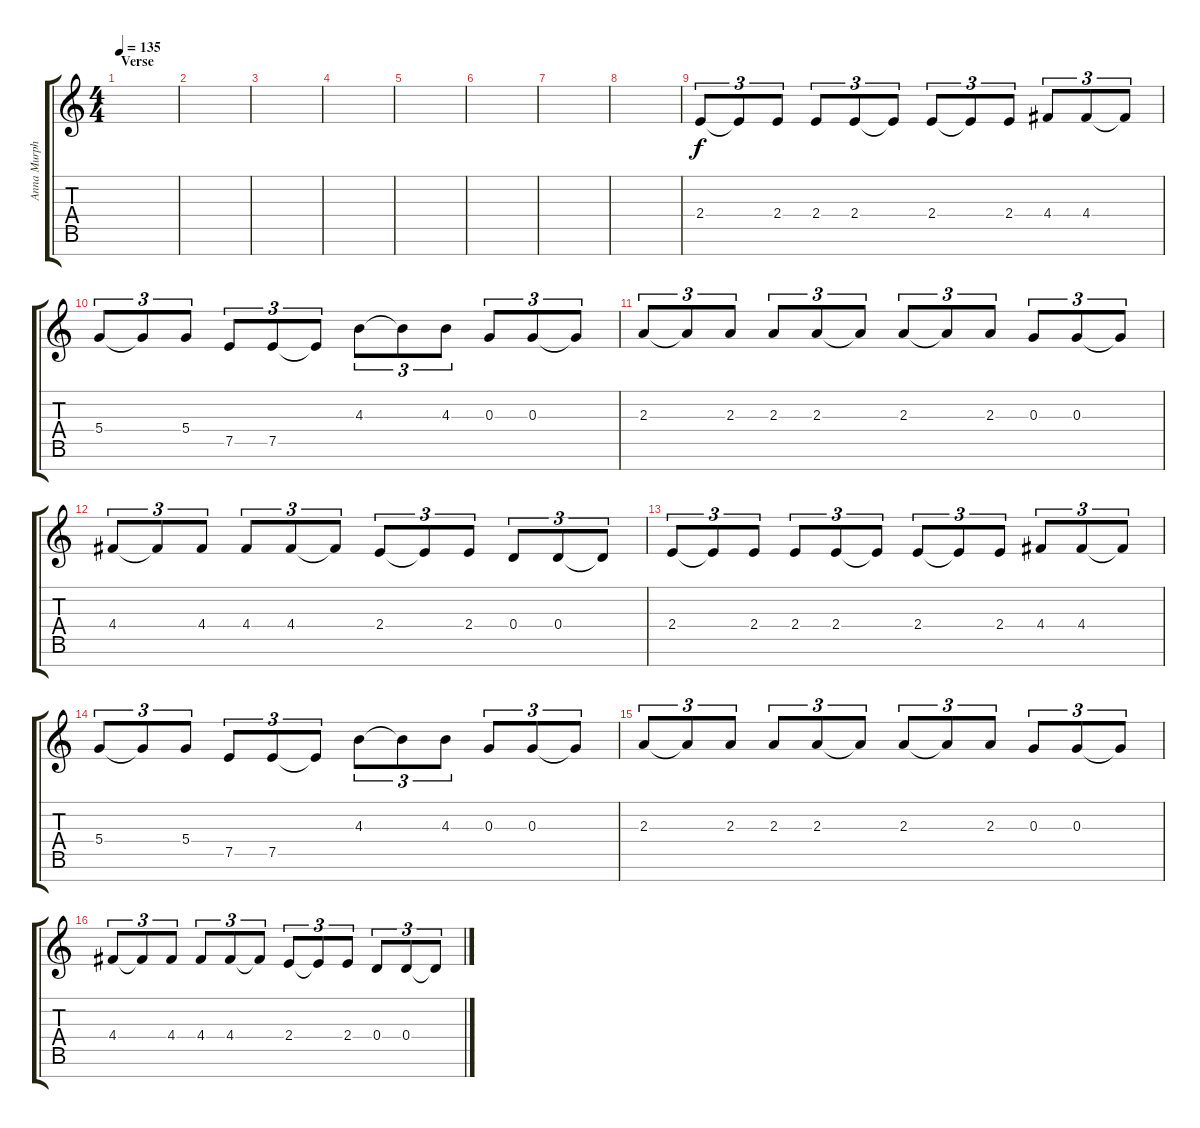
\track ("Anna Murphy" "Anna Murph") {instrument contrabass}
\staff {score tabs}
\tuning (E4 B3 G3 D3 A2 E2 B1) {hide}
\ts (4 4)
\section ("" "Verse")
\tempo 135
\clef g2
\ks c
|
|
|
|
|
|
|
|
2.4.8{tu (3 2)} 2.4{t}.8{tu (3 2)} 2.4.8{tu (3 2)} 2.4.8{tu (3 2)} 2.4.8{tu (3 2)} 2.4{t}.8{tu (3 2)} 2.4.8{tu (3 2)} 2.4{t}.8{tu (3 2)} 2.4.8{tu (3 2)} 4.4.8{tu (3 2)} 4.4.8{tu (3 2)} 4.4{t}.8{tu (3 2)} |
5.4.8{tu (3 2)} 5.4{t}.8{tu (3 2)} 5.4.8{tu (3 2)} 7.5.8{tu (3 2)} 7.5.8{tu (3 2)} 7.5{t}.8{tu (3 2)} 4.3.8{tu (3 2)} 4.3{t}.8{tu (3 2)} 4.3.8{tu (3 2)} 0.3.8{tu (3 2)} 0.3.8{tu (3 2)} 0.3{t}.8{tu (3 2)} |
2.3.8{tu (3 2)} 2.3{t}.8{tu (3 2)} 2.3.8{tu (3 2)} 2.3.8{tu (3 2)} 2.3.8{tu (3 2)} 2.3{t}.8{tu (3 2)} 2.3.8{tu (3 2)} 2.3{t}.8{tu (3 2)} 2.3.8{tu (3 2)} 0.3.8{tu (3 2)} 0.3.8{tu (3 2)} 0.3{t}.8{tu (3 2)} |
4.4.8{tu (3 2)} 4.4{t}.8{tu (3 2)} 4.4.8{tu (3 2)} 4.4.8{tu (3 2)} 4.4.8{tu (3 2)} 4.4{t}.8{tu (3 2)} 2.4.8{tu (3 2)} 2.4{t}.8{tu (3 2)} 2.4.8{tu (3 2)} 0.4.8{tu (3 2)} 0.4.8{tu (3 2)} 0.4{t}.8{tu (3 2)} |
2.4.8{tu (3 2)} 2.4{t}.8{tu (3 2)} 2.4.8{tu (3 2)} 2.4.8{tu (3 2)} 2.4.8{tu (3 2)} 2.4{t}.8{tu (3 2)} 2.4.8{tu (3 2)} 2.4{t}.8{tu (3 2)} 2.4.8{tu (3 2)} 4.4.8{tu (3 2)} 4.4.8{tu (3 2)} 4.4{t}.8{tu (3 2)} |
5.4.8{tu (3 2)} 5.4{t}.8{tu (3 2)} 5.4.8{tu (3 2)} 7.5.8{tu (3 2)} 7.5.8{tu (3 2)} 7.5{t}.8{tu (3 2)} 4.3.8{tu (3 2)} 4.3{t}.8{tu (3 2)} 4.3.8{tu (3 2)} 0.3.8{tu (3 2)} 0.3.8{tu (3 2)} 0.3{t}.8{tu (3 2)} |
2.3.8{tu (3 2)} 2.3{t}.8{tu (3 2)} 2.3.8{tu (3 2)} 2.3.8{tu (3 2)} 2.3.8{tu (3 2)} 2.3{t}.8{tu (3 2)} 2.3.8{tu (3 2)} 2.3{t}.8{tu (3 2)} 2.3.8{tu (3 2)} 0.3.8{tu (3 2)} 0.3.8{tu (3 2)} 0.3{t}.8{tu (3 2)} |
4.4.8{tu (3 2)} 4.4{t}.8{tu (3 2)} 4.4.8{tu (3 2)} 4.4.8{tu (3 2)} 4.4.8{tu (3 2)} 4.4{t}.8{tu (3 2)} 2.4.8{tu (3 2)} 2.4{t}.8{tu (3 2)} 2.4.8{tu (3 2)} 0.4.8{tu (3 2)} 0.4.8{tu (3 2)} 0.4{t}.8{tu (3 2)}
